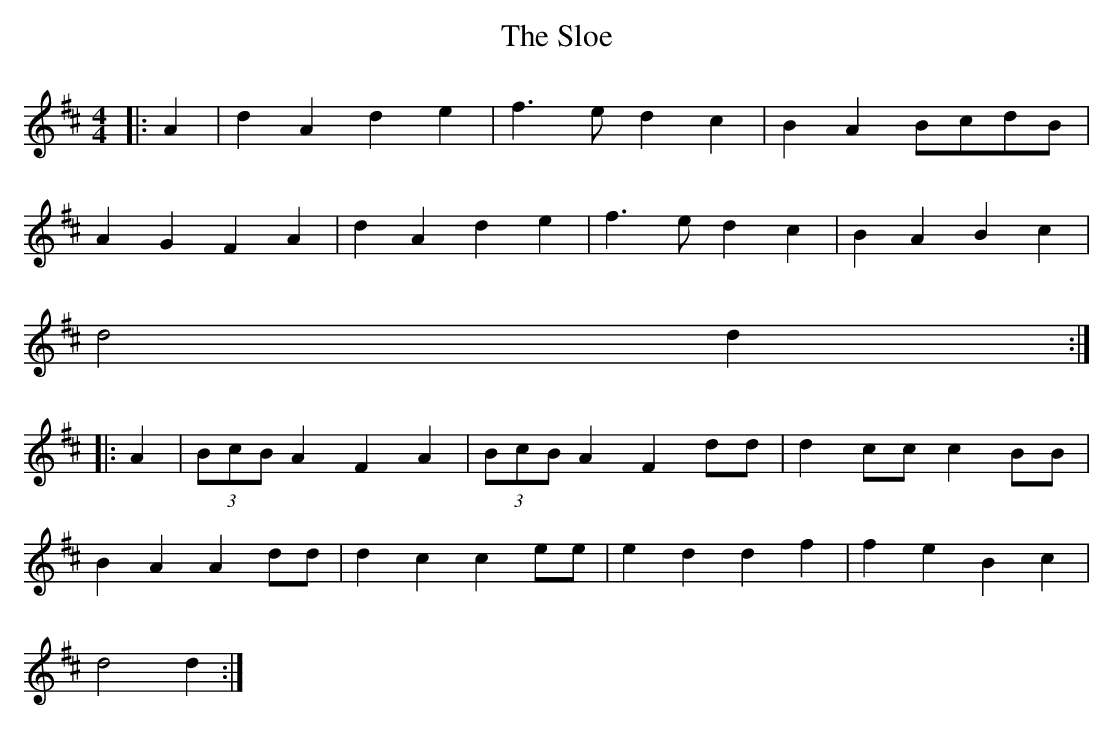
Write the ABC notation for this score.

X:1
T:The Sloe
M:4/4
L:1/8
K:D
|:A2|d2A2d2e2|f3e d2c2|B2A2BcdB|
A2G2F2A2|d2A2d2e2|f3e d2c2|B2A2B2c2|
d4d2:|
|:A2| (3BcB A2F2A2| (3BcB A2F2dd|d2cc c2BB|
B2A2A2dd|d2c2c2ee|e2d2d2f2|f2e2B2c2|
d4d2:|
